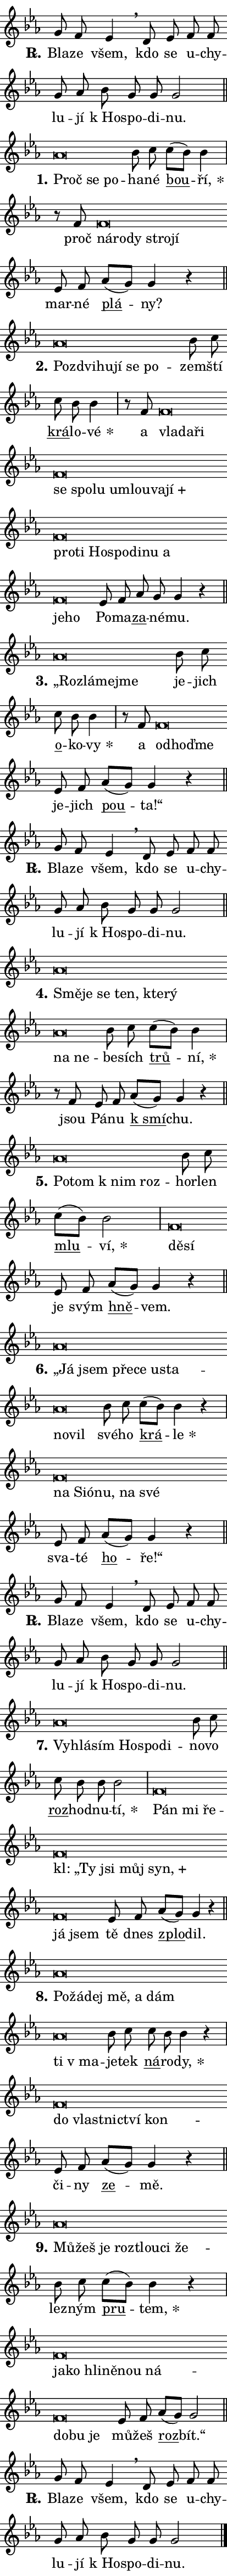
\version "2.24.0"
\header { tagline = "" }
\paper {
  indent = 0\cm
  top-margin = 0\cm
  right-margin = 0\cm
  bottom-margin = 0\cm
  left-margin = 0\cm
  paper-width = 7\cm
  page-breaking = #ly:one-page-breaking
  system-system-spacing.basic-distance = #11
  score-system-spacing.basic-distance = #11
  ragged-last = ##f
}


%% Author: Thomas Morley
%% https://lists.gnu.org/archive/html/lilypond-user/2020-05/msg00002.html
#(define (line-position grob)
"Returns position of @var[grob} in current system:
   @code{'start}, if at first time-step
   @code{'end}, if at last time-step
   @code{'middle} otherwise
"
  (let* ((col (ly:item-get-column grob))
         (ln (ly:grob-object col 'left-neighbor))
         (rn (ly:grob-object col 'right-neighbor))
         (col-to-check-left (if (ly:grob? ln) ln col))
         (col-to-check-right (if (ly:grob? rn) rn col))
         (break-dir-left
           (and
             (ly:grob-property col-to-check-left 'non-musical #f)
             (ly:item-break-dir col-to-check-left)))
         (break-dir-right
           (and
             (ly:grob-property col-to-check-right 'non-musical #f)
             (ly:item-break-dir col-to-check-right))))
        (cond ((eqv? 1 break-dir-left) 'start)
              ((eqv? -1 break-dir-right) 'end)
              (else 'middle))))

#(define (tranparent-at-line-position vctor)
  (lambda (grob)
  "Relying on @code{line-position} select the relevant enry from @var{vctor}.
Used to determine transparency,"
    (case (line-position grob)
      ((end) (not (vector-ref vctor 0)))
      ((middle) (not (vector-ref vctor 1)))
      ((start) (not (vector-ref vctor 2))))))

noteHeadBreakVisibility =
#(define-music-function (break-visibility)(vector?)
"Makes @code{NoteHead}s transparent relying on @var{break-visibility}"
#{
  \override NoteHead.transparent =
    #(tranparent-at-line-position break-visibility)
#})

#(define delete-ledgers-for-transparent-note-heads
  (lambda (grob)
    "Reads whether a @code{NoteHead} is transparent.
If so this @code{NoteHead} is removed from @code{'note-heads} from
@var{grob}, which is supposed to be @code{LedgerLineSpanner}.
As a result ledgers are not printed for this @code{NoteHead}"
    (let* ((nhds-array (ly:grob-object grob 'note-heads))
           (nhds-list
             (if (ly:grob-array? nhds-array)
                 (ly:grob-array->list nhds-array)
                 '()))
           ;; Relies on the transparent-property being done before
           ;; Staff.LedgerLineSpanner.after-line-breaking is executed.
           ;; This is fragile ...
           (to-keep
             (remove
               (lambda (nhd)
                 (ly:grob-property nhd 'transparent #f))
               nhds-list)))
      ;; TODO find a better method to iterate over grob-arrays, similiar
      ;; to filter/remove etc for lists
      ;; For now rebuilt from scratch
      (set! (ly:grob-object grob 'note-heads)  '())
      (for-each
        (lambda (nhd)
          (ly:pointer-group-interface::add-grob grob 'note-heads nhd))
        to-keep))))

hideNotes = {
  \noteHeadBreakVisibility #begin-of-line-visible
}
unHideNotes = {
  \noteHeadBreakVisibility #all-visible
}

% work-around for resetting accidentals
% https://lilypond.org/doc/v2.23/Documentation/notation/displaying-rhythms#unmetered-music
cadenzaMeasure = {
  \cadenzaOff
  \partial 1024 s1024
  \cadenzaOn
}

#(define-markup-command (accent layout props text) (markup?)
  "Underline accented syllable"
  (interpret-markup layout props
    #{\markup \override #'(offset . 4.3) \underline { #text }#}))

responsum = \markup \concat {
  "R" \hspace #-1.05 \path #0.1 #'((moveto 0 0.07) (lineto 0.9 0.8)) \hspace #0.05 "."
}

\layout {
    \context {
        \Staff
        \remove "Time_signature_engraver"
        \override LedgerLineSpanner.after-line-breaking = #delete-ledgers-for-transparent-note-heads
    }
    \context {
        \Voice {
            \override NoteHead.output-attributes = #'((class . "notehead"))
            \override Hairpin.height = #0.55
        }
    }
    \context {
        \Lyrics {
            \override StanzaNumber.output-attributes = #'((class . "stanzanumber"))
            \override LyricSpace.minimum-distance = #0.9
            \override LyricText.font-name = #"TeX Gyre Schola"
            \override LyricText.font-size = 1
            \override StanzaNumber.font-name = #"TeX Gyre Schola Bold"
            \override StanzaNumber.font-size = 1
        }
    }
}

% magnetic-lyrics.ily
%
%   written by
%     Jean Abou Samra <jean@abou-samra.fr>
%     Werner Lemberg <wl@gnu.org>
%
%   adapted by
%     Jiri Hon <jiri.hon@gmail.com>
%
% Version 2022-Apr-15

% https://www.mail-archive.com/lilypond-user@gnu.org/msg149350.html

#(define (Left_hyphen_pointer_engraver context)
   "Collect syllable-hyphen-syllable occurrences in lyrics and store
them in properties.  This engraver only looks to the left.  For
example, if the lyrics input is @code{foo -- bar}, it does the
following.

@itemize @bullet
@item
Set the @code{text} property of the @code{LyricHyphen} grob between
@q{foo} and @q{bar} to @code{foo}.

@item
Set the @code{left-hyphen} property of the @code{LyricText} grob with
text @q{foo} to the @code{LyricHyphen} grob between @q{foo} and
@q{bar}.
@end itemize

Use this auxiliary engraver in combination with the
@code{lyric-@/text::@/apply-@/magnetic-@/offset!} hook."
   (let ((hyphen #f)
         (text #f))
     (make-engraver
      (acknowledgers
       ((lyric-syllable-interface engraver grob source-engraver)
        (set! text grob)))
      (end-acknowledgers
       ((lyric-hyphen-interface engraver grob source-engraver)
        ;(when (not (grob::has-interface grob 'lyric-space-interface))
          (set! hyphen grob)));)
      ((stop-translation-timestep engraver)
       (when (and text hyphen)
         (ly:grob-set-object! text 'left-hyphen hyphen))
       (set! text #f)
       (set! hyphen #f)))))

#(define (lyric-text::apply-magnetic-offset! grob)
   "If the space between two syllables is less than the value in
property @code{LyricText@/.details@/.squash-threshold}, move the right
syllable to the left so that it gets concatenated with the left
syllable.

Use this function as a hook for
@code{LyricText@/.after-@/line-@/breaking} if the
@code{Left_@/hyphen_@/pointer_@/engraver} is active."
   (let ((hyphen (ly:grob-object grob 'left-hyphen #f)))
     (when hyphen
       (let ((left-text (ly:spanner-bound hyphen LEFT)))
         (when (grob::has-interface left-text 'lyric-syllable-interface)
           (let* ((common (ly:grob-common-refpoint grob left-text X))
                  (this-x-ext (ly:grob-extent grob common X))
                  (left-x-ext
                   (begin
                     ;; Trigger magnetism for left-text.
                     (ly:grob-property left-text 'after-line-breaking)
                     (ly:grob-extent left-text common X)))
                  ;; `delta` is the gap width between two syllables.
                  (delta (- (interval-start this-x-ext)
                            (interval-end left-x-ext)))
                  (details (ly:grob-property grob 'details))
                  (threshold (assoc-get 'squash-threshold details 0.2)))
             (when (< delta threshold)
               (let* (;; We have to manipulate the input text so that
                      ;; ligatures crossing syllable boundaries are not
                      ;; disabled.  For languages based on the Latin
                      ;; script this is essentially a beautification.
                      ;; However, for non-Western scripts it can be a
                      ;; necessity.
                      (lt (ly:grob-property left-text 'text))
                      (rt (ly:grob-property grob 'text))
                      (is-space (grob::has-interface hyphen 'lyric-space-interface))
                      (space (if is-space " " ""))
                      (space-markup (grob-interpret-markup grob " "))
                      (space-size (interval-length (ly:stencil-extent space-markup X)))
                      (extra-delta (if is-space space-size 0))
                      ;; Append new syllable.
                      (ltrt-space (if (and (string? lt) (string? rt))
                                (string-append lt space rt)
                                (make-concat-markup (list lt space rt))))
                      ;; Right-align `ltrt` to the right side.
                      (ltrt-space-markup (grob-interpret-markup
                               grob
                               (make-translate-markup
                                (cons (interval-length this-x-ext) 0)
                                (make-right-align-markup ltrt-space)))))
                 (begin
                   ;; Don't print `left-text`.
                   (ly:grob-set-property! left-text 'stencil #f)
                   ;; Set text and stencil (which holds all collected
                   ;; syllables so far) and shift it to the left.
                   (ly:grob-set-property! grob 'text ltrt-space)
                   (ly:grob-set-property! grob 'stencil ltrt-space-markup)
                   (ly:grob-translate-axis! grob (- (- delta extra-delta)) X))))))))))


#(define (lyric-hyphen::displace-bounds-first grob)
   ;; Make very sure this callback isn't triggered too early.
   (let ((left (ly:spanner-bound grob LEFT))
         (right (ly:spanner-bound grob RIGHT)))
     (ly:grob-property left 'after-line-breaking)
     (ly:grob-property right 'after-line-breaking)
     (ly:lyric-hyphen::print grob)))

squashThreshold = #0.4

\layout {
  \context {
    \Lyrics
    \consists #Left_hyphen_pointer_engraver
    \override LyricText.after-line-breaking =
      #lyric-text::apply-magnetic-offset!
    \override LyricHyphen.stencil = #lyric-hyphen::displace-bounds-first
    \override LyricText.details.squash-threshold = \squashThreshold
    \override LyricHyphen.minimum-distance = 0
    \override LyricHyphen.minimum-length = \squashThreshold
  }
}

squash = \override LyricText.details.squash-threshold = 9999
unSquash = \override LyricText.details.squash-threshold = \squashThreshold

left = \override LyricText.self-alignment-X = #LEFT
unLeft = \revert LyricText.self-alignment-X

starOffset = #(lambda (grob) 
                (let ((x_offset (ly:self-alignment-interface::aligned-on-x-parent grob)))
                  (if (= x_offset 0) 0 (+ x_offset 1.2))))

star = #(define-music-function (syllable)(string?)
"Append star separator at the end of a syllable"
#{
  \once \override LyricText.X-offset = #starOffset
  \lyricmode { \markup {
    #syllable
    \override #'((font-name . "TeX Gyre Schola Bold")) \hspace #0.2 \lower #0.65 \larger "*"
  } }
#})

starAccent = #(define-music-function (syllable)(string?)
"Append star separator at the end of a syllable and make accent"
#{
  \once \override LyricText.X-offset = #starOffset
  \lyricmode { \markup {
    \accent #syllable
    \override #'((font-name . "TeX Gyre Schola Bold")) \hspace #0.2 \lower #0.65 \larger "*"
  } }
#})

breath = #(define-music-function (syllable)(string?)
"Append breathing indicator at the end of a syllable"
#{
  \lyricmode { \markup { #syllable "+" } }
#})

optionalBreath = #(define-music-function (syllable)(string?)
"Append optional breathing indicator at the end of a syllable"
#{
  \lyricmode { \markup { #syllable "(+)" } }
#})


\score {
    <<
        \new Voice = "melody" { \cadenzaOn \key es \major \relative { g'8 f es4 \breathe d8 es \bar "" f f \bar "" g as \bar "" bes g g g2 \cadenzaMeasure \bar "||" \break } }
        \new Lyrics \lyricsto "melody" { \lyricmode { \set stanza = \responsum
Bla -- ze všem, kdo se u -- chy -- lu -- jí "k Ho" -- spo -- di -- nu. } }
    >>
    \layout {}
}

\score {
    <<
        \new Voice = "melody" { \cadenzaOn \key es \major \relative { as'\breve*1/16 \hideNotes \breve*1/16 \breve*1/16 \bar "" \unHideNotes bes8 c \bar "" c[( bes)] bes4 \cadenzaMeasure \bar "|" r8 f8 f\breve*1/16 \hideNotes \breve*1/16 \bar "" \breve*1/16 \bar "" \breve*1/16 \breve*1/16 \bar "" \unHideNotes es8 f \bar "" as[( g)] g4 r \cadenzaMeasure \bar "||" \break } }
        \new Lyrics \lyricsto "melody" { \lyricmode { \set stanza = "1."
\left Proč \squash se po -- \unLeft \unSquash ha -- né \markup \accent bou -- \star ří, proč \left ná -- \squash ro -- dy stro -- jí \unLeft \unSquash mar -- né \markup \accent plá -- ny? } }
    >>
    \layout {}
}

\score {
    <<
        \new Voice = "melody" { \cadenzaOn \key es \major \relative { as'\breve*1/16 \hideNotes \breve*1/16 \bar "" \breve*1/16 \bar "" \breve*1/16 \bar "" \breve*1/16 \breve*1/16 \bar "" \unHideNotes bes8 c \bar "" c bes bes4 \cadenzaMeasure \bar "|" r8 f8 f\breve*1/16 \hideNotes \breve*1/16 \bar "" \breve*1/16 \bar "" \breve*1/16 \bar "" \breve*1/16 \bar "" \breve*1/16 \bar "" \breve*1/16 \bar "" \breve*1/16 \bar "" \breve*1/16 \bar "" \breve*1/16 \bar "" \breve*1/16 \bar "" \breve*1/16 \bar "" \breve*1/16 \bar "" \breve*1/16 \bar "" \breve*1/16 \bar "" \breve*1/16 \bar "" \breve*1/16 \bar "" \breve*1/16 \breve*1/16 \bar "" \unHideNotes es8 f \bar "" as g g4 r \cadenzaMeasure \bar "||" \break } }
        \new Lyrics \lyricsto "melody" { \lyricmode { \set stanza = "2."
\left Po -- \squash zdvi -- hu -- jí se po -- \unLeft \unSquash zem -- ští \markup \accent krá -- lo -- \star vé a \left vla -- \squash da -- ři se spo -- lu u -- mlou -- va -- \breath "jí" pro -- ti Ho -- spo -- di -- nu a je -- ho \unLeft \unSquash Po -- ma -- \markup \accent za -- né -- mu. } }
    >>
    \layout {}
}

\score {
    <<
        \new Voice = "melody" { \cadenzaOn \key es \major \relative { as'\breve*1/16 \hideNotes \breve*1/16 \bar "" \breve*1/16 \breve*1/16 \bar "" \unHideNotes bes8 c \bar "" c bes bes4 \cadenzaMeasure \bar "|" r8 f8 f\breve*1/16 \hideNotes \breve*1/16 \breve*1/16 \bar "" \unHideNotes es8 f \bar "" as[( g)] g4 r \cadenzaMeasure \bar "||" \break } }
        \new Lyrics \lyricsto "melody" { \lyricmode { \set stanza = "3."
\left „Roz -- \squash lá -- mej -- me \unLeft \unSquash je -- jich \markup \accent o -- ko -- \star vy a \left od -- \squash ho -- ďme \unLeft \unSquash je -- jich \markup \accent pou -- ta!“ } }
    >>
    \layout {}
}

\score {
    <<
        \new Voice = "melody" { \cadenzaOn \key es \major \relative { g'8 f es4 \breathe d8 es \bar "" f f \bar "" g as \bar "" bes g g g2 \cadenzaMeasure \bar "||" \break } }
        \new Lyrics \lyricsto "melody" { \lyricmode { \set stanza = \responsum
Bla -- ze všem, kdo se u -- chy -- lu -- jí "k Ho" -- spo -- di -- nu. } }
    >>
    \layout {}
}

\score {
    <<
        \new Voice = "melody" { \cadenzaOn \key es \major \relative { as'\breve*1/16 \hideNotes \breve*1/16 \bar "" \breve*1/16 \bar "" \breve*1/16 \bar "" \breve*1/16 \bar "" \breve*1/16 \bar "" \breve*1/16 \breve*1/16 \bar "" \unHideNotes bes8 c \bar "" c[( bes)] bes4 \cadenzaMeasure \bar "|" r8 f8 es8 f \bar "" as[( g)] g4 r \cadenzaMeasure \bar "||" \break } }
        \new Lyrics \lyricsto "melody" { \lyricmode { \set stanza = "4."
\left Smě -- \squash je se ten, kte -- rý na ne -- \unLeft \unSquash be -- sích \markup \accent trů -- \star ní, jsou Pá -- nu \markup \accent "k smí" -- chu. } }
    >>
    \layout {}
}

\score {
    <<
        \new Voice = "melody" { \cadenzaOn \key es \major \relative { as'\breve*1/16 \hideNotes \breve*1/16 \bar "" \breve*1/16 \breve*1/16 \bar "" \unHideNotes bes8 c \bar "" c[( bes)] bes2 \cadenzaMeasure \bar "|" f\breve*1/16 \hideNotes \breve*1/16 \bar "" \unHideNotes es8 f \bar "" as[( g)] g4 r \cadenzaMeasure \bar "||" \break } }
        \new Lyrics \lyricsto "melody" { \lyricmode { \set stanza = "5."
\left Po -- \squash tom "k nim" roz -- \unLeft \unSquash hor -- len \markup \accent mlu -- \star ví, \left dě -- \squash sí \unLeft \unSquash je svým \markup \accent hně -- vem. } }
    >>
    \layout {}
}

\score {
    <<
        \new Voice = "melody" { \cadenzaOn \key es \major \relative { as'\breve*1/16 \hideNotes \breve*1/16 \bar "" \breve*1/16 \bar "" \breve*1/16 \bar "" \breve*1/16 \bar "" \breve*1/16 \bar "" \breve*1/16 \breve*1/16 \bar "" \unHideNotes bes8 c \bar "" c[( bes)] bes4 r \cadenzaMeasure \bar "|" f\breve*1/16 \hideNotes \breve*1/16 \bar "" \breve*1/16 \bar "" \breve*1/16 \bar "" \breve*1/16 \breve*1/16 \bar "" \unHideNotes es8 f \bar "" as[( g)] g4 r \cadenzaMeasure \bar "||" \break } }
        \new Lyrics \lyricsto "melody" { \lyricmode { \set stanza = "6."
\left „Já \squash jsem pře -- ce u -- sta -- no -- vil \unLeft \unSquash své -- ho \markup \accent krá -- \star le \left na \squash Si -- ó -- nu, na své \unLeft \unSquash sva -- té \markup \accent ho -- ře!“ } }
    >>
    \layout {}
}

\score {
    <<
        \new Voice = "melody" { \cadenzaOn \key es \major \relative { g'8 f es4 \breathe d8 es \bar "" f f \bar "" g as \bar "" bes g g g2 \cadenzaMeasure \bar "||" \break } }
        \new Lyrics \lyricsto "melody" { \lyricmode { \set stanza = \responsum
Bla -- ze všem, kdo se u -- chy -- lu -- jí "k Ho" -- spo -- di -- nu. } }
    >>
    \layout {}
}

\score {
    <<
        \new Voice = "melody" { \cadenzaOn \key es \major \relative { as'\breve*1/16 \hideNotes \breve*1/16 \bar "" \breve*1/16 \bar "" \breve*1/16 \bar "" \breve*1/16 \breve*1/16 \bar "" \unHideNotes bes8 c \bar "" c bes bes bes2 \cadenzaMeasure \bar "|" f\breve*1/16 \hideNotes \breve*1/16 \bar "" \breve*1/16 \bar "" \breve*1/16 \bar "" \breve*1/16 \bar "" \breve*1/16 \bar "" \breve*1/16 \bar "" \breve*1/16 \bar "" \breve*1/16 \breve*1/16 \bar "" \unHideNotes es8 f \bar "" as[( g)] g4 r \cadenzaMeasure \bar "||" \break } }
        \new Lyrics \lyricsto "melody" { \lyricmode { \set stanza = "7."
\left Vy -- \squash hlá -- sím Ho -- spo -- di -- \unLeft \unSquash no -- vo \markup \accent roz -- hod -- nu -- \star tí, \left Pán \squash mi ře -- kl: „Ty jsi můj \breath "syn," já jsem \unLeft \unSquash tě dnes \markup \accent zplo -- dil. } }
    >>
    \layout {}
}

\score {
    <<
        \new Voice = "melody" { \cadenzaOn \key es \major \relative { as'\breve*1/16 \hideNotes \breve*1/16 \bar "" \breve*1/16 \bar "" \breve*1/16 \bar "" \breve*1/16 \bar "" \breve*1/16 \bar "" \breve*1/16 \breve*1/16 \bar "" \unHideNotes bes8 c \bar "" c bes bes4 r \cadenzaMeasure \bar "|" f\breve*1/16 \hideNotes \breve*1/16 \bar "" \breve*1/16 \bar "" \breve*1/16 \breve*1/16 \bar "" \unHideNotes es8 f \bar "" as[( g)] g4 r \cadenzaMeasure \bar "||" \break } }
        \new Lyrics \lyricsto "melody" { \lyricmode { \set stanza = "8."
\left Po -- \squash žá -- dej mě, a dám ti "v ma" -- \unLeft \unSquash je -- tek \markup \accent ná -- ro -- \star dy, \left do \squash vlast -- nic -- tví kon -- \unLeft \unSquash či -- ny \markup \accent ze -- mě. } }
    >>
    \layout {}
}

\score {
    <<
        \new Voice = "melody" { \cadenzaOn \key es \major \relative { as'\breve*1/16 \hideNotes \breve*1/16 \bar "" \breve*1/16 \bar "" \breve*1/16 \bar "" \breve*1/16 \bar "" \breve*1/16 \breve*1/16 \bar "" \unHideNotes bes8 c \bar "" c[( bes)] bes4 r \cadenzaMeasure \bar "|" f\breve*1/16 \hideNotes \breve*1/16 \bar "" \breve*1/16 \bar "" \breve*1/16 \bar "" \breve*1/16 \bar "" \breve*1/16 \bar "" \breve*1/16 \bar "" \breve*1/16 \breve*1/16 \bar "" \unHideNotes es8 f \bar "" as[( g)] g2 \cadenzaMeasure \bar "||" \break } }
        \new Lyrics \lyricsto "melody" { \lyricmode { \set stanza = "9."
\left Mů -- \squash žeš je roz -- tlou -- ci že -- \unLeft \unSquash lez -- ným \markup \accent pru -- \star tem, \left ja -- \squash ko hli -- ně -- nou ná -- do -- bu je \unLeft \unSquash mů -- žeš \markup \accent roz -- bít.“ } }
    >>
    \layout {}
}

\score {
    <<
        \new Voice = "melody" { \cadenzaOn \key es \major \relative { g'8 f es4 \breathe d8 es \bar "" f f \bar "" g as \bar "" bes g g g2 \cadenzaMeasure \bar "||" \break } \bar "|." }
        \new Lyrics \lyricsto "melody" { \lyricmode { \set stanza = \responsum
Bla -- ze všem, kdo se u -- chy -- lu -- jí "k Ho" -- spo -- di -- nu. } }
    >>
    \layout {}
}
